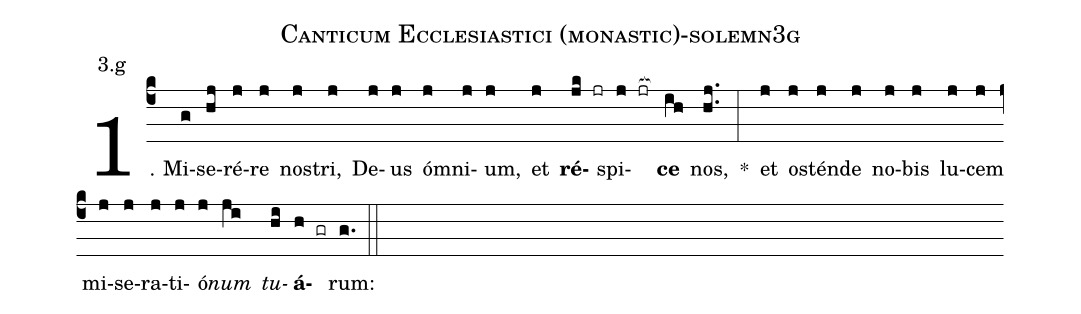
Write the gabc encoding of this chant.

name: Canticum Ecclesiastici (monastic)-solemn3g;
annotation: 3.g;
%%
(c4)1. Mi(g)se(hj)ré(j)re(j) nos(j)tri,(j) De(j)us(j) óm(j)ni(j)um,(j) et(j) <b>ré</b>(jk jr)spi(j jr[ocb:1{])<b>ce</b>(ih[ocb:0}]) nos,(hj..) *(:) et(j) os(j)tén(j)de(j) no(j)bis(j) lu(j)cem(j) mi(j)se(j)ra(j)ti(j)ó(j)<i>num</i>(ji) <i>tu</i>(hi)<b>á</b>(h gr)rum:(g.) (::)
